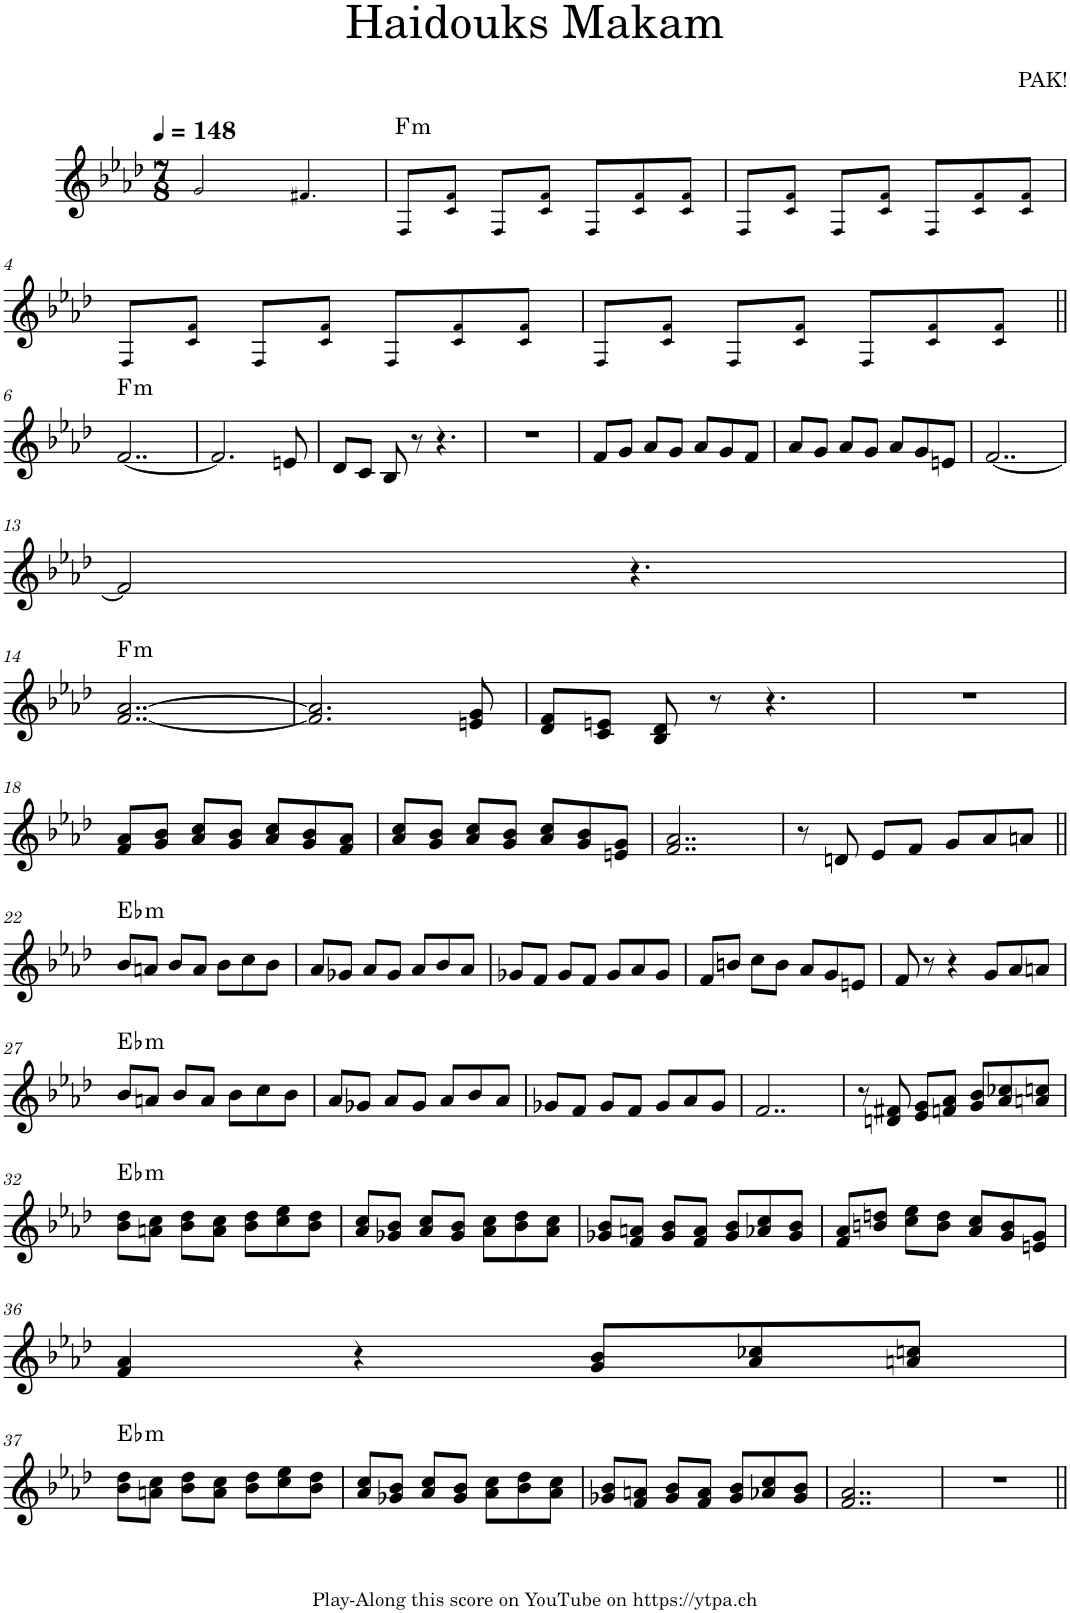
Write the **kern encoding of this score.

**kern	**harte
*part1	*part1
*staff1	*
*I"Piano	*
*I'Pno.	*
*clefG2	*
*k[b-e-a-d-]	*
*M7/8	*
*MM148	*
=1	=1
2g!/	.
4.f#X!/	.
=2	=2
!	!LO:H:kt=m
8F!/L	F:min
8c!/ 8f!/J	.
8F!/L	.
8c!/ 8f!/J	.
8F!/L	.
8c!/ 8f!/	.
8c!/ 8f!/J	.
=3	=3
8F!/L	.
8c!/ 8f!/J	.
8F!/L	.
8c!/ 8f!/J	.
8F!/L	.
8c!/ 8f!/	.
8c!/ 8f!/J	.
!!LO:LB:g=z
=4	=4
8F!/L	.
8c!/ 8f!/J	.
8F!/L	.
8c!/ 8f!/J	.
8F!/L	.
8c!/ 8f!/	.
8c!/ 8f!/J	.
=5	=5
8F!/L	.
8c!/ 8f!/J	.
8F!/L	.
8c!/ 8f!/J	.
8F!/L	.
8c!/ 8f!/	.
8c!/ 8f!/J	.
!!LO:LB:g=z
=6||	=6||
!	!LO:H:kt=m
[2..f/	F:min
=7	=7
2.f/]	.
8en/	.
=8	=8
8d-/L	.
8c/J	.
8B-/	.
8r	.
4.r	.
=9	=9
2..r	.
=10	=10
8f/L	.
8g/J	.
8a-/L	.
8g/J	.
8a-/L	.
8g/	.
8f/J	.
=11	=11
8a-/L	.
8g/J	.
8a-/L	.
8g/J	.
8a-/L	.
8g/	.
8en/J	.
=12	=12
[2..f/	.
!!LO:LB:g=z
=13	=13
2f/]	.
4.r	.
!!LO:LB:g=z
=14	=14
!	!LO:H:kt=m
[2..f/ [2..a-/	F:min
=15	=15
2.f/] 2.a-/]	.
8en/ 8g/	.
=16	=16
8d-/ 8f/L	.
8c/ 8en/J	.
8B-/ 8d-/	.
8r	.
4.r	.
=17	=17
2..r	.
!!LO:LB:g=z
=18	=18
8f/ 8a-/L	.
8g/ 8b-/J	.
8a-/ 8cc/L	.
8g/ 8b-/J	.
8a-/ 8cc/L	.
8g/ 8b-/	.
8f/ 8a-/J	.
=19	=19
8a-/ 8cc/L	.
8g/ 8b-/J	.
8a-/ 8cc/L	.
8g/ 8b-/J	.
8a-/ 8cc/L	.
8g/ 8b-/	.
8en/ 8g/J	.
=20	=20
2..f/ 2..a-/	.
=21	=21
8r	.
8dn/	.
8e-/L	.
8f/J	.
8g/L	.
8a-/	.
8an/J	.
!!LO:LB:g=z
=22||	=22||
!	!LO:H:kt=m
8b-/L	Eb:min
8an/J	.
8b-/L	.
8a/J	.
8b-\L	.
8cc\	.
8b-\J	.
=23	=23
8a-/L	.
8g-X/J	.
8a-/L	.
8g-/J	.
8a-/L	.
8b-/	.
8a-/J	.
=24	=24
8g-X/L	.
8f/J	.
8g-/L	.
8f/J	.
8g-/L	.
8a-/	.
8g-/J	.
=25	=25
8f/L	.
8bn/J	.
8cc\L	.
8b\J	.
8a-/L	.
8g/	.
8en/J	.
=26	=26
8f/	.
8r	.
4r	.
8g/L	.
8a-/	.
8an/J	.
!!LO:LB:g=z
=27	=27
!	!LO:H:kt=m
8b-/L	Eb:min
8an/J	.
8b-/L	.
8a/J	.
8b-\L	.
8cc\	.
8b-\J	.
=28	=28
8a-/L	.
8g-X/J	.
8a-/L	.
8g-/J	.
8a-/L	.
8b-/	.
8a-/J	.
=29	=29
8g-X/L	.
8f/J	.
8g-/L	.
8f/J	.
8g-/L	.
8a-/	.
8g-/J	.
=30	=30
2..f/	.
=31	=31
8r	.
8dn/ 8f#X/	.
8e-/ 8g/L	.
8fn/ 8a-/J	.
8g/ 8b-/L	.
8a-/ 8cc-X/	.
8an/ 8ccn/J	.
!!LO:LB:g=z
=32	=32
!	!LO:H:kt=m
8b-\ 8dd-\L	Eb:min
8an\ 8cc\J	.
8b-\ 8dd-\L	.
8a\ 8cc\J	.
8b-\ 8dd-\L	.
8cc\ 8ee-\	.
8b-\ 8dd-\J	.
=33	=33
8a-/ 8cc/L	.
8g-X/ 8b-/J	.
8a-/ 8cc/L	.
8g-/ 8b-/J	.
8a-\ 8cc\L	.
8b-\ 8dd-\	.
8a-\ 8cc\J	.
=34	=34
8g-X/ 8b-/L	.
8f/ 8an/J	.
8g-/ 8b-/L	.
8f/ 8a/J	.
8g-/ 8b-/L	.
8a-X/ 8cc/	.
8g-/ 8b-/J	.
=35	=35
8f/ 8a-/L	.
8bn/ 8ddn/J	.
8cc\ 8ee-\L	.
8b\ 8dd\J	.
8a-/ 8cc/L	.
8g/ 8b/	.
8en/ 8g/J	.
!!LO:LB:g=z
=36	=36
4f/ 4a-/	.
4r	.
8g/ 8b-/L	.
8a-/ 8cc-X/	.
8an/ 8ccn/J	.
!!LO:LB:g=z
=37	=37
!	!LO:H:kt=m
8b-\ 8dd-\L	Eb:min
8an\ 8cc\J	.
8b-\ 8dd-\L	.
8a\ 8cc\J	.
8b-\ 8dd-\L	.
8cc\ 8ee-\	.
8b-\ 8dd-\J	.
=38	=38
8a-/ 8cc/L	.
8g-X/ 8b-/J	.
8a-/ 8cc/L	.
8g-/ 8b-/J	.
8a-\ 8cc\L	.
8b-\ 8dd-\	.
8a-\ 8cc\J	.
=39	=39
8g-X/ 8b-/L	.
8f/ 8an/J	.
8g-/ 8b-/L	.
8f/ 8a/J	.
8g-/ 8b-/L	.
8a-X/ 8cc/	.
8g-/ 8b-/J	.
=40	=40
2..f/ 2..a-/	.
=41	=41
2..r	.
=||	=||
*-	*-
